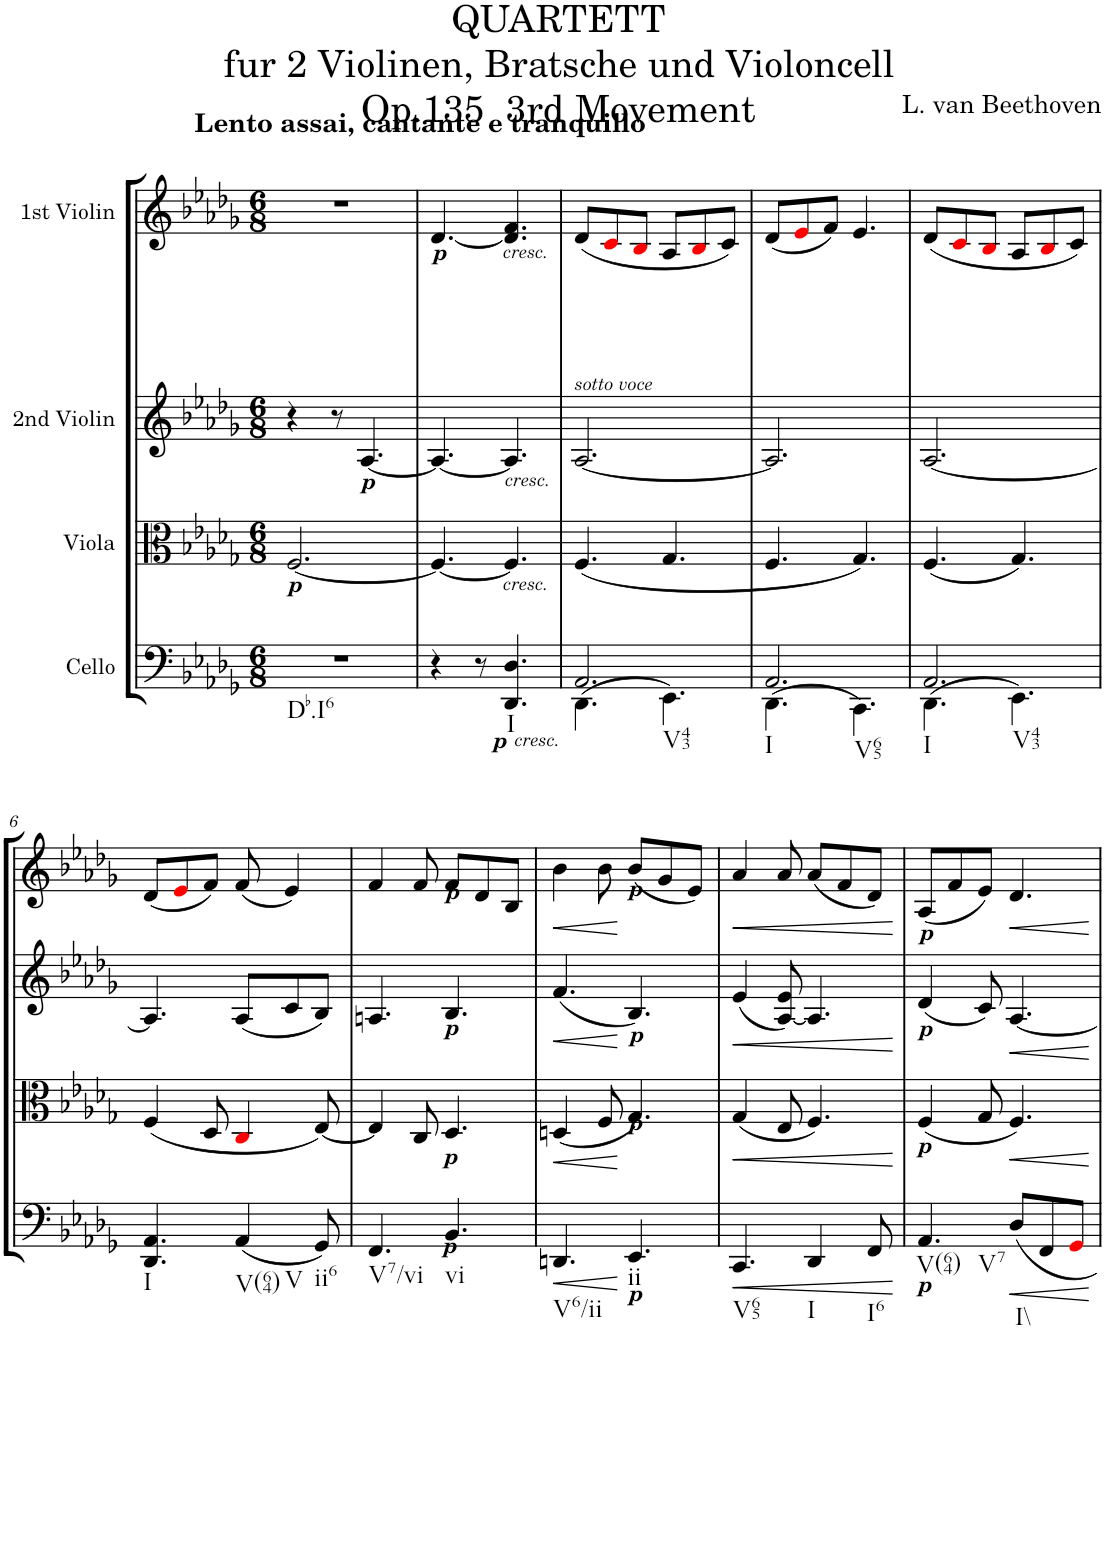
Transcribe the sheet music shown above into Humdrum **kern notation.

**kern	**dynam	**kern	**dynam	**kern	**dynam	**kern	**dynam
*part4	*part4	*part3	*part3	*part2	*part2	*part1	*part1
*staff4	*staff4	*staff3	*staff3	*staff2	*staff2	*staff1	*staff1
*I"Cello	*	*I"Viola	*	*I"2nd Violin	*	*I"1st Violin	*
*	*	*I'Vla	*	*I'Vln	*	*I'Vln	*
*clefF4	*	*clefC3	*	*clefG2	*	*clefG2	*
*k[b-e-a-d-g-]	*	*k[b-e-a-d-g-]	*	*k[b-e-a-d-g-]	*	*k[b-e-a-d-g-]	*
*D-:	*	*D-:	*	*D-:	*	*D-:	*
*M6/8	*	*M6/8	*	*M6/8	*	*M6/8	*
=1	=1	=1	=1	=1	=1	=1	=1
!	!	!	!	!	!	!LO:TX:a:B:t=Lento assai, cantante e tranquillo	!
!	!	!LO:TX:b:Bi:t=p	!	!	!	!	!
!LO:TX:b:t=Db.I6	!	!	!	!	!	!	!
2.r	.	[2.F/	.	4r	.	2.r	.
.	.	.	.	8r	.	.	.
!	!	!	!	!LO:TX:b:Bi:t=p	!	!	!
.	.	.	.	[4.A-/	.	.	.
=2	=2	=2	=2	=2	=2	=2	=2
!	!	!	!	!	!	!LO:TX:b:Bi:t=p	!
4r	.	4.F/_	.	4.A-/_	.	[4.d-/	.
8r	.	.	.	.	.	.	.
!	!	!	!	!	!	!LO:TX:b:i:t=cresc.	!
!	!	!	!	!LO:TX:b:i:t=cresc.	!	!	!
!	!	!LO:TX:b:i:t=cresc.	!	!	!	!	!
!LO:TX:b:Bi:t=p	!	!	!	!	!	!	!
!LO:TX:b:i:t=cresc.	!	!	!	!	!	!	!
!LO:TX:b:t=I	!	!	!	!	!	!	!
4.DD-/ 4.D-/	.	4.F/]	.	4.A-/]	.	4.d-/] 4.f/	.
=3	=3	=3	=3	=3	=3	=3	=3
*^	*	*	*	*	*	*	*
!	!	!	!	!	!	!	!LO:TX:b:i:t=sotto voce	!
(4.DD-\	2.AA-/	.	(4.F/	.	[2.A-/	.	(8d-/L	.
.	.	.	.	.	.	.	8ci/	.
.	.	.	.	.	.	.	8B-i/J	.
!LO:TX:b:t=V43	!	!	!	!	!	!	!	!
4.EE-\)	.	.	4.G-/	.	.	.	8A-/L	.
.	.	.	.	.	.	.	8B-i/	.
.	.	.	.	.	.	.	8c/J)	.
=4	=4	=4	=4	=4	=4	=4	=4	=4
!LO:TX:b:t=I	!	!	!	!	!	!	!	!
(4.DD-\	2.AA-/	.	4.F/	.	2.A-/]	.	(8d-/L	.
.	.	.	.	.	.	.	8e-i/	.
.	.	.	.	.	.	.	8f/J)	.
!LO:TX:b:t=V65	!	!	!	!	!	!	!	!
4.CC\)	.	.	4.G-/)	.	.	.	4.e-/	.
=5	=5	=5	=5	=5	=5	=5	=5	=5
!LO:TX:b:t=I	!	!	!	!	!	!	!	!
(4.DD-\	2.AA-/	.	(4.F/	.	[2.A-/	.	(8d-/L	.
.	.	.	.	.	.	.	8ci/	.
.	.	.	.	.	.	.	8B-i/J	.
!LO:TX:b:t=V43	!	!	!	!	!	!	!	!
4.EE-\)	.	.	4.G-/)	.	.	.	8A-/L	.
.	.	.	.	.	.	.	8B-i/	.
.	.	.	.	.	.	.	8c/J)	.
*v	*v	*	*	*	*	*	*	*
!!LO:LB:g=z
=6	=6	=6	=6	=6	=6	=6	=6
!LO:TX:b:t=I	!	!	!	!	!	!	!
4.DD-/ 4.AA-/	.	(4F/	.	4.A-/]	.	(8d-/L	.
.	.	.	.	.	.	8e-i/	.
.	.	8D-/	.	.	.	8f/J)	.
!LO:TX:b:t=V(64)	!	!	!	!	!	!	!
!LO:TX:b:t=V	!	!	!	!	!	!	!
(4AA-/	.	4Ci/	.	(8A-/L	.	(8f/	.
.	.	.	.	8c/	.	4e-/)	.
!LO:TX:b:t=ii6	!	!	!	!	!	!	!
8GG-/)	.	[8E-/)	.	8B-/J)	.	.	.
=7	=7	=7	=7	=7	=7	=7	=7
!LO:TX:b:t=V7/vi	!	!	!	!	!	!	!
4.FF/	.	4E-/]	.	4.An/	.	4f/	.
.	.	8C/	.	.	.	8f/	.
!	!	!	!	!	!	!LO:TX:a:Bi:t=p	!
!	!	!	!	!LO:TX:b:Bi:t=p	!	!	!
!LO:TX:a:Bi:t=p	!	!	!	!	!	!	!
!LO:TX:a:Bi:t=p	!	!	!	!	!	!	!
!LO:TX:b:t=vi	!	!	!	!	!	!	!
4.BB-/	.	4.D-/	.	4.B-/	.	8f/L	.
.	.	.	.	.	.	8d-/	.
.	.	.	.	.	.	8B-/J	.
=8	=8	=8	=8	=8	=8	=8	=8
!LO:TX:b:t=V6/ii	!	!	!	!	!	!	!
!	!LO:HP:b	!	!LO:HP:b	!	!LO:HP:b	!	!LO:HP:b
4.DDn/	<	(4Dn/	<	(4.f/	<	4b-\	<
.	.	8F/	.	.	.	8b-\	.
!	!	!	!	!	!	!LO:TX:a:Bi:t=p	!
!	!	!	!	!LO:TX:b:Bi:t=p	!	!	!
!	!	!LO:TX:a:Bi:t=p	!	!	!	!	!
!LO:TX:b:Bi:t=p	!	!	!	!	!	!	!
!LO:TX:b:t=ii	!	!	!	!	!	!	!
4.EE-/	[	4.G-/)	[	4.B-/)	[	(8b-/L	[
.	.	.	.	.	.	8g-/	.
.	.	.	.	.	.	8e-/J)	.
=9	=9	=9	=9	=9	=9	=9	=9
!LO:TX:b:t=V65	!	!	!	!	!	!	!
!	!LO:HP:b	!	!LO:HP:b	!	!LO:HP:b	!	!LO:HP:b
4.CC/	<	(4G-/	<	(4e-/	<	4a-/	<
.	.	8E-/	.	[8A-/ 8e-/)	.	8a-/	.
!LO:TX:b:t=I	!	!	!	!	!	!	!
4DD-/	.	4.F/)	.	4.A-/]	.	(8a-/L	.
.	.	.	.	.	.	8f/	.
!LO:TX:b:t=I6	!	!	!	!	!	!	!
8FF/	.	.	.	.	.	8d-/J)	.
.	[	.	[	.	[	.	[
=10	=10	=10	=10	=10	=10	=10	=10
!	!	!	!	!	!	!LO:TX:b:Bi:t=p	!
!	!	!	!	!LO:TX:b:Bi:t=p	!	!	!
!	!	!LO:TX:b:Bi:t=p	!	!	!	!	!
!LO:TX:b:Bi:t=p	!	!	!	!	!	!	!
!LO:TX:b:t=V(64)	!	!	!	!	!	!	!
!LO:TX:b:t=V7	!	!	!	!	!	!	!
4.AA-/	.	(4F/	.	(4d-/	.	(8A-/L	.
.	.	.	.	.	.	8f/	.
.	.	8G-/	.	8c/)	.	8e-/J)	.
!LO:TX:b:t=I\\	!	!	!	!	!	!	!
!	!LO:HP:b	!	!LO:HP:b	!	!LO:HP:b	!	!LO:HP:b
8D-/L	<	4.F/)	<	[4.A-/	<	4.d-/	<
8FF/	.	.	.	.	.	.	.
8GG-i/J	.	.	.	.	.	.	.
.	[	.	[	.	[	.	[
=	=	=	=	=	=	=	=
*-	*-	*-	*-	*-	*-	*-	*-
